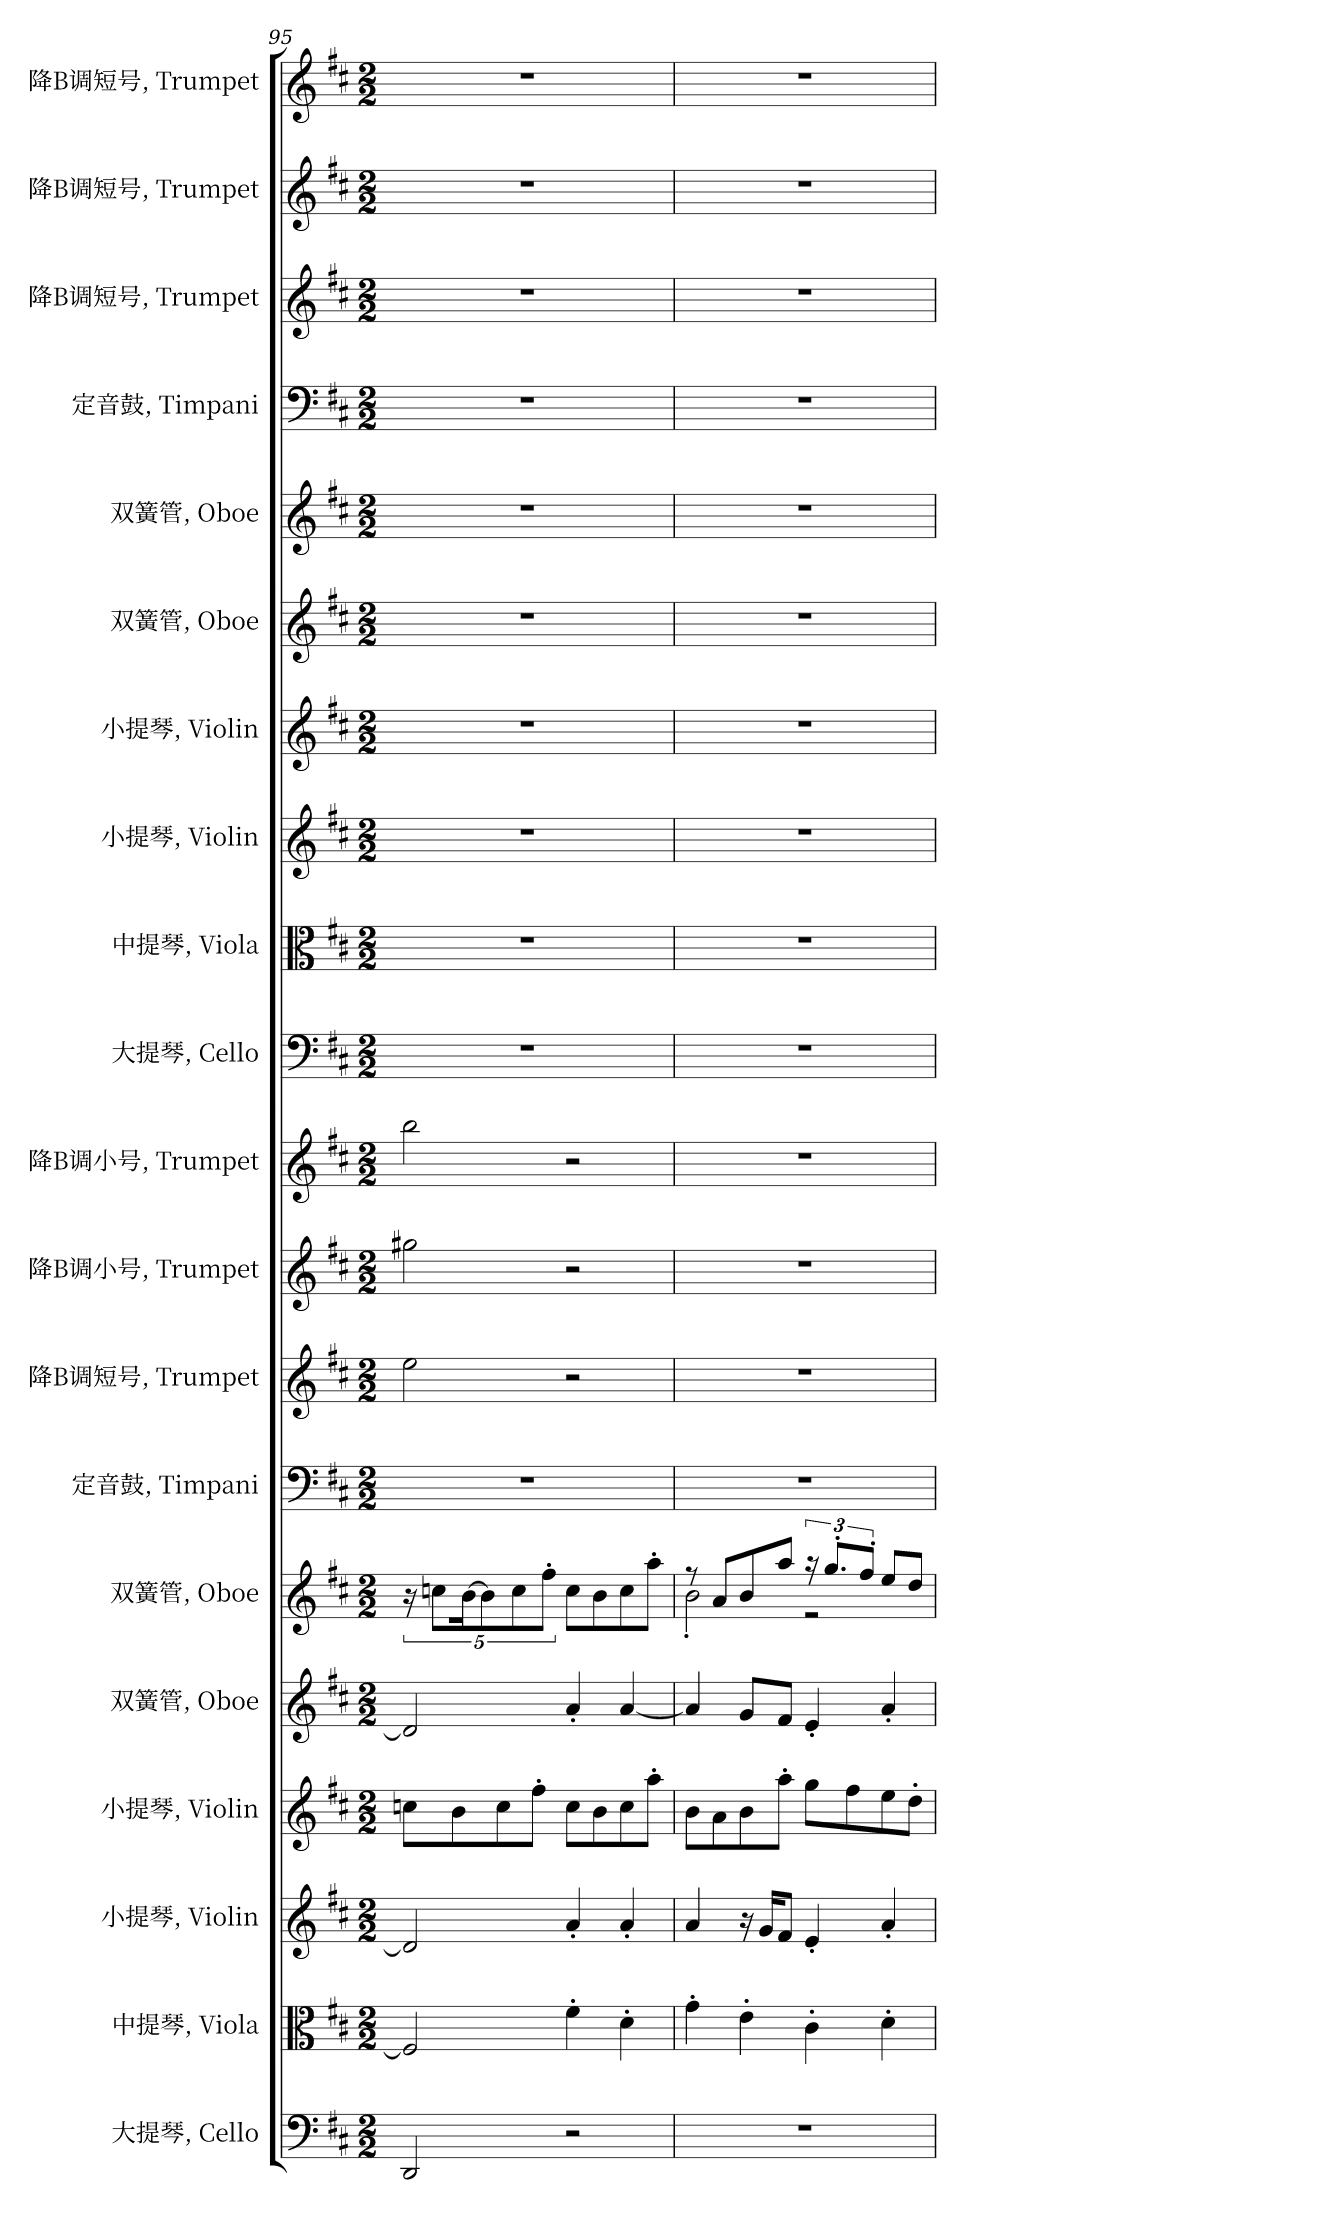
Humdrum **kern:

**kern	**kern	**kern	**kern	**kern	**kern	**kern	**kern	**kern	**kern	**kern	**kern	**kern	**kern	**kern	**kern	**kern	**kern	**kern	**kern
*part20	*part19	*part18	*part17	*part16	*part15	*part14	*part13	*part12	*part11	*part10	*part9	*part8	*part7	*part6	*part5	*part4	*part3	*part2	*part1
*staff20	*staff19	*staff18	*staff17	*staff16	*staff15	*staff14	*staff13	*staff12	*staff11	*staff10	*staff9	*staff8	*staff7	*staff6	*staff5	*staff4	*staff3	*staff2	*staff1
*I"大提琴, Cello	*I"中提琴, Viola	*I"小提琴, Violin	*I"小提琴, Violin	*I"双簧管, Oboe	*I"双簧管, Oboe	*I"定音鼓, Timpani	*I"降B调短号, Trumpet	*I"降B调小号, Trumpet	*I"降B调小号, Trumpet	*I"大提琴, Cello	*I"中提琴, Viola	*I"小提琴, Violin	*I"小提琴, Violin	*I"双簧管, Oboe	*I"双簧管, Oboe	*I"定音鼓, Timpani	*I"降B调短号, Trumpet	*I"降B调短号, Trumpet	*I"降B调短号, Trumpet
*	*I'Vla.	*I'Vln.	*I'Vln.	*I'Ob.	*I'Ob.	*I'Timp.	*	*I'B♭ Tpt.	*I'B♭ Tpt.	*	*I'Vla.	*I'Vln.	*I'Vln.	*I'Ob.	*I'Ob.	*I'Timp.	*	*	*
*clefF4	*clefC3	*clefG2	*clefG2	*clefG2	*clefG2	*clefF4	*clefG2	*clefG2	*clefG2	*clefF4	*clefC3	*clefG2	*clefG2	*clefG2	*clefG2	*clefF4	*clefG2	*clefG2	*clefG2
*	*	*	*	*	*	*	*ITrd1c2	*ITrd1c2	*ITrd1c2	*	*	*	*	*	*	*	*ITrd1c2	*ITrd1c2	*ITrd1c2
*k[f#c#]	*k[f#c#]	*k[f#c#]	*k[f#c#]	*k[f#c#]	*k[f#c#]	*k[f#c#]	*k[]	*k[]	*k[]	*k[f#c#]	*k[f#c#]	*k[f#c#]	*k[f#c#]	*k[f#c#]	*k[f#c#]	*k[f#c#]	*k[]	*k[]	*k[]
*M2/2	*M2/2	*M2/2	*M2/2	*M2/2	*M2/2	*M2/2	*M2/2	*M2/2	*M2/2	*M2/2	*M2/2	*M2/2	*M2/2	*M2/2	*M2/2	*M2/2	*M2/2	*M2/2	*M2/2
=95	=95	=95	=95	=95	=95	=95	=95	=95	=95	=95	=95	=95	=95	=95	=95	=95	=95	=95	=95
2DD/	2F#/]	2d/]	8ccn\L	2d/]	20r	1r	2dd\	2ff#X\	2aa\	1r	1r	1r	1r	1r	1r	1r	1r	1r	1r
.	.	.	.	.	10ccn\L	.	.	.	.	.	.	.	.	.	.	.	.	.	.
.	.	.	8b\	.	.	.	.	.	.	.	.	.	.	.	.	.	.	.	.
.	.	.	.	.	[20b\K	.	.	.	.	.	.	.	.	.	.	.	.	.	.
.	.	.	.	.	10b\]	.	.	.	.	.	.	.	.	.	.	.	.	.	.
.	.	.	8cc\	.	.	.	.	.	.	.	.	.	.	.	.	.	.	.	.
.	.	.	.	.	10cc\	.	.	.	.	.	.	.	.	.	.	.	.	.	.
.	.	.	8ff#'\J	.	.	.	.	.	.	.	.	.	.	.	.	.	.	.	.
.	.	.	.	.	10ff#'\J	.	.	.	.	.	.	.	.	.	.	.	.	.	.
2r	4f#'\	4a'/	8cc\L	4a'/	8cc\L	.	2r	2r	2r	.	.	.	.	.	.	.	.	.	.
.	.	.	8b\	.	8b\	.	.	.	.	.	.	.	.	.	.	.	.	.	.
.	4d'\	4a'/	8cc\	[4a/	8cc\	.	.	.	.	.	.	.	.	.	.	.	.	.	.
.	.	.	8aa'\J	.	8aa'\J	.	.	.	.	.	.	.	.	.	.	.	.	.	.
=96	=96	=96	=96	=96	=96	=96	=96	=96	=96	=96	=96	=96	=96	=96	=96	=96	=96	=96	=96
*	*	*	*	*	*^	*	*	*	*	*	*	*	*	*	*	*	*	*	*
1r	4g'\	4a/	8b\L	4a/]	8r	2b'\	1r	1r	1r	1r	1r	1r	1r	1r	1r	1r	1r	1r	1r	1r
.	.	.	8a\	.	8a/L	.	.	.	.	.	.	.	.	.	.	.	.	.	.	.
.	4e'\	16r	8b\	8g/L	8b/	.	.	.	.	.	.	.	.	.	.	.	.	.	.	.
.	.	16g/KL	.	.	.	.	.	.	.	.	.	.	.	.	.	.	.	.	.	.
.	.	8f#/J	8aa'\J	8f#/J	8aa/J	.	.	.	.	.	.	.	.	.	.	.	.	.	.	.
.	4c#'\	4e'/	8gg\L	4e'/	24r	2r	.	.	.	.	.	.	.	.	.	.	.	.	.	.
.	.	.	.	.	12.gg'/L	.	.	.	.	.	.	.	.	.	.	.	.	.	.	.
.	.	.	8ff#\	.	.	.	.	.	.	.	.	.	.	.	.	.	.	.	.	.
.	.	.	.	.	12ff#'/J	.	.	.	.	.	.	.	.	.	.	.	.	.	.	.
.	4d'\	4a'/	8ee\	4a'/	8ee/L	.	.	.	.	.	.	.	.	.	.	.	.	.	.	.
.	.	.	8dd'\J	.	8dd/J	.	.	.	.	.	.	.	.	.	.	.	.	.	.	.
*	*	*	*	*	*v	*v	*	*	*	*	*	*	*	*	*	*	*	*	*	*
=	=	=	=	=	=	=	=	=	=	=	=	=	=	=	=	=	=	=	=
*-	*-	*-	*-	*-	*-	*-	*-	*-	*-	*-	*-	*-	*-	*-	*-	*-	*-	*-	*-
